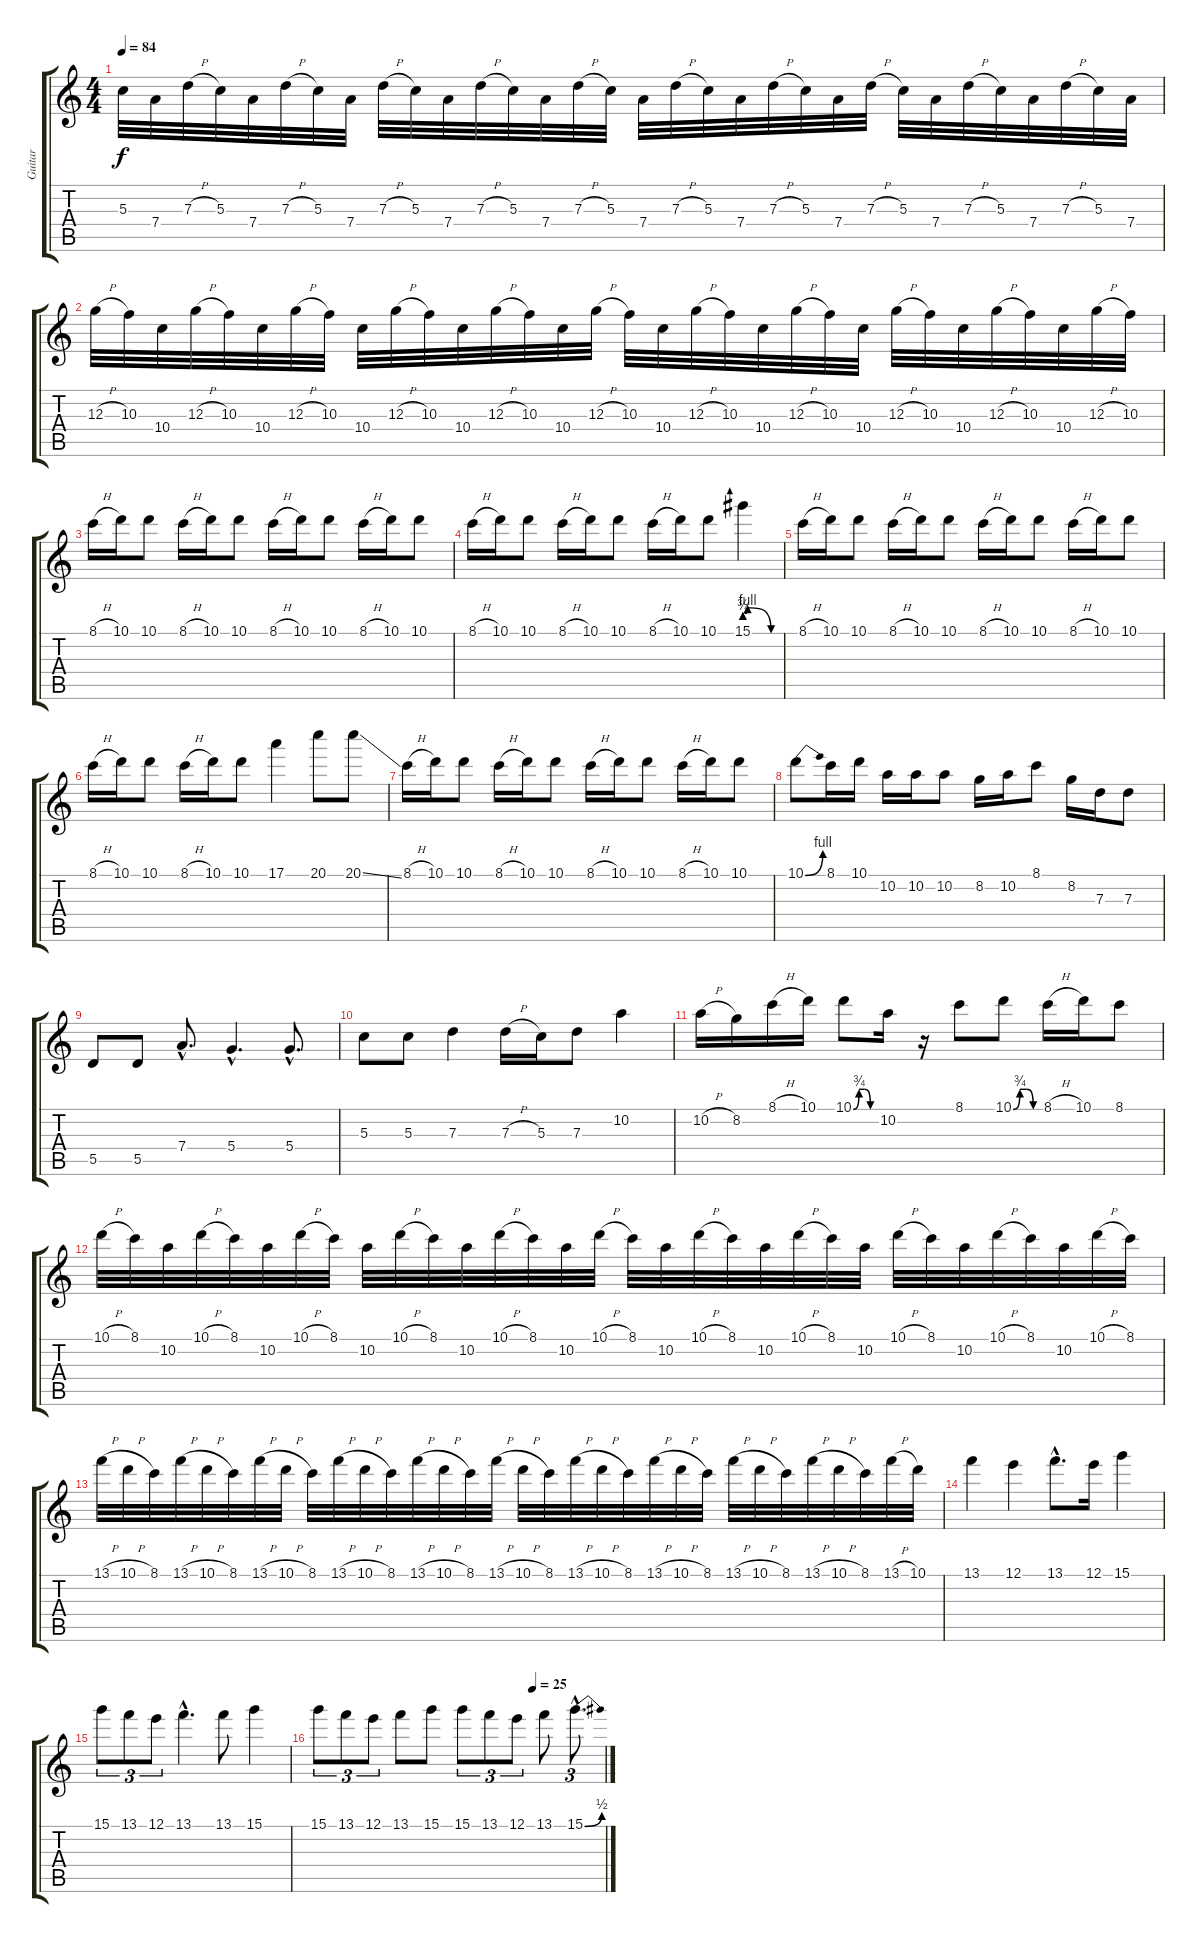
\track ("Guitar" "Guitar") {instrument overdrivenguitar}
\staff {score tabs}
\tuning (E4 B3 G3 D3 A2 E2) {hide}
\ts (4 4)
\tempo 84
\clef g2
\ks c
5.3.32{dy f} 7.4.32 7.3{h}.32 5.3.32 7.4.32 7.3{h}.32 5.3.32 7.4.32 7.3{h}.32 5.3.32 7.4.32 7.3{h}.32 5.3.32 7.4.32 7.3{h}.32 5.3.32 7.4.32 7.3{h}.32 5.3.32 7.4.32 7.3{h}.32 5.3.32 7.4.32 7.3{h}.32 5.3.32 7.4.32 7.3{h}.32 5.3.32 7.4.32 7.3{h}.32 5.3.32 7.4.32 |
12.3{h}.32 10.3.32 10.4.32 12.3{h}.32 10.3.32 10.4.32 12.3{h}.32 10.3.32 10.4.32 12.3{h}.32 10.3.32 10.4.32 12.3{h}.32 10.3.32 10.4.32 12.3{h}.32 10.3.32 10.4.32 12.3{h}.32 10.3.32 10.4.32 12.3{h}.32 10.3.32 10.4.32 12.3{h}.32 10.3.32 10.4.32 12.3{h}.32 10.3.32 10.4.32 12.3{h}.32 10.3.32 |
8.1{h}.16 10.1.16 10.1.8 8.1{h}.16 10.1.16 10.1.8 8.1{h}.16 10.1.16 10.1.8 8.1{h}.16 10.1.16 10.1.8 |
8.1{h}.16 10.1.16 10.1.8 8.1{h}.16 10.1.16 10.1.8 8.1{h}.16 10.1.16 10.1.8 15.1{be (custom 0 3 5 4 10 4 45 0 60 0)}.4 |
8.1{h}.16 10.1.16 10.1.8 8.1{h}.16 10.1.16 10.1.8 8.1{h}.16 10.1.16 10.1.8 8.1{h}.16 10.1.16 10.1.8 |
8.1{h}.16 10.1.16 10.1.8 8.1{h}.16 10.1.16 10.1.8 17.1.4 20.1.8 20.1{ss}.8 |
8.1{h}.16 10.1.16 10.1.8 8.1{h}.16 10.1.16 10.1.8 8.1{h}.16 10.1.16 10.1.8 8.1{h}.16 10.1.16 10.1.8 |
10.1{be (bend 0 0 60 4)}.8 8.1.16 10.1.16 10.2.16 10.2.16 10.2.8 8.2.16 10.2.16 8.1.8 8.2.16 7.3.16 7.3.8 |
5.5.8 5.5.8 7.4{hac}.8{d} 5.4{hac}.4{d} 5.4{hac}.8{d} |
5.3.8 5.3.8 7.3.4 7.3{h}.16 5.3.16 7.3.8 10.2.4 |
10.2{h}.16 8.2.16 8.1{h}.16 10.1.16 10.1{be (custom 0 0 15 3 30 3 45 0 60 0)}.8 10.2.16 r.16 8.1.8 10.1{be (custom 0 0 15 3 30 3 45 0 60 0)}.8 8.1{h}.16 10.1.16 8.1.8 |
10.1{h}.32 8.1.32 10.2.32 10.1{h}.32 8.1.32 10.2.32 10.1{h}.32 8.1.32 10.2.32 10.1{h}.32 8.1.32 10.2.32 10.1{h}.32 8.1.32 10.2.32 10.1{h}.32 8.1.32 10.2.32 10.1{h}.32 8.1.32 10.2.32 10.1{h}.32 8.1.32 10.2.32 10.1{h}.32 8.1.32 10.2.32 10.1{h}.32 8.1.32 10.2.32 10.1{h}.32 8.1.32 |
13.1{h}.32 10.1{h}.32 8.1.32 13.1{h}.32 10.1{h}.32 8.1.32 13.1{h}.32 10.1{h}.32 8.1.32 13.1{h}.32 10.1{h}.32 8.1.32 13.1{h}.32 10.1{h}.32 8.1.32 13.1{h}.32 10.1{h}.32 8.1.32 13.1{h}.32 10.1{h}.32 8.1.32 13.1{h}.32 10.1{h}.32 8.1.32 13.1{h}.32 10.1{h}.32 8.1.32 13.1{h}.32 10.1{h}.32 8.1.32 13.1{h}.32 10.1.32 |
13.1.4 12.1.4 13.1{hac}.8{d} 12.1.16 15.1.4 |
15.1.8{tu (3 2)} 13.1.8{tu (3 2)} 12.1.8{tu (3 2)} 13.1{hac}.4{d} 13.1.8 15.1.4 |
\tempo (25 0.75)
15.1.8{tu (3 2)} 13.1.8{tu (3 2)} 12.1.8{tu (3 2)} 13.1.8 15.1.8 15.1.8{tu (3 2)} 13.1.8{tu (3 2)} 12.1.8{tu (3 2)} 13.1.8 15.1{be (bend 0 0 60 2) hac}.8{d tu (3 2)}
